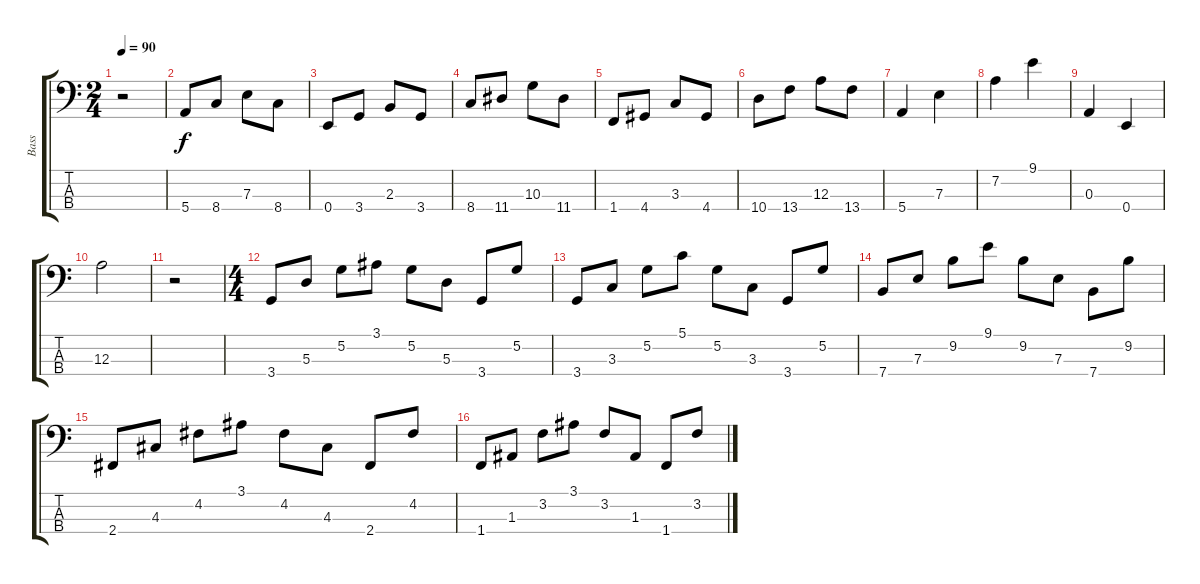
\track ("Bass" "Bass") {instrument electricbassfinger}
\staff {score tabs}
\tuning (G2 D2 A1 E1) {hide}
\ts (2 4)
\tempo 90
\clef f4
\ks c
r.2{dy f instrument electricbassfinger} |
5.4.8 8.4.8 7.3.8 8.4.8 |
0.4.8 3.4.8 2.3.8 3.4.8 |
8.4.8 11.4.8 10.3.8 11.4.8 |
1.4.8 4.4.8 3.3.8 4.4.8 |
10.4.8 13.4.8 12.3.8 13.4.8 |
5.4.4 7.3.4 |
7.2.4 9.1.4 |
0.3.4 0.4.4 |
12.3.2 |
r.2 |
\ts (4 4)
3.4.8 5.3.8 5.2.8 3.1.8 5.2.8 5.3.8 3.4.8 5.2.8 |
3.4.8 3.3.8 5.2.8 5.1.8 5.2.8 3.3.8 3.4.8 5.2.8 |
7.4.8 7.3.8 9.2.8 9.1.8 9.2.8 7.3.8 7.4.8 9.2.8 |
2.4.8 4.3.8 4.2.8 3.1.8 4.2.8 4.3.8 2.4.8 4.2.8 |
1.4.8 1.3.8 3.2.8 3.1.8 3.2.8 1.3.8 1.4.8 3.2.8
